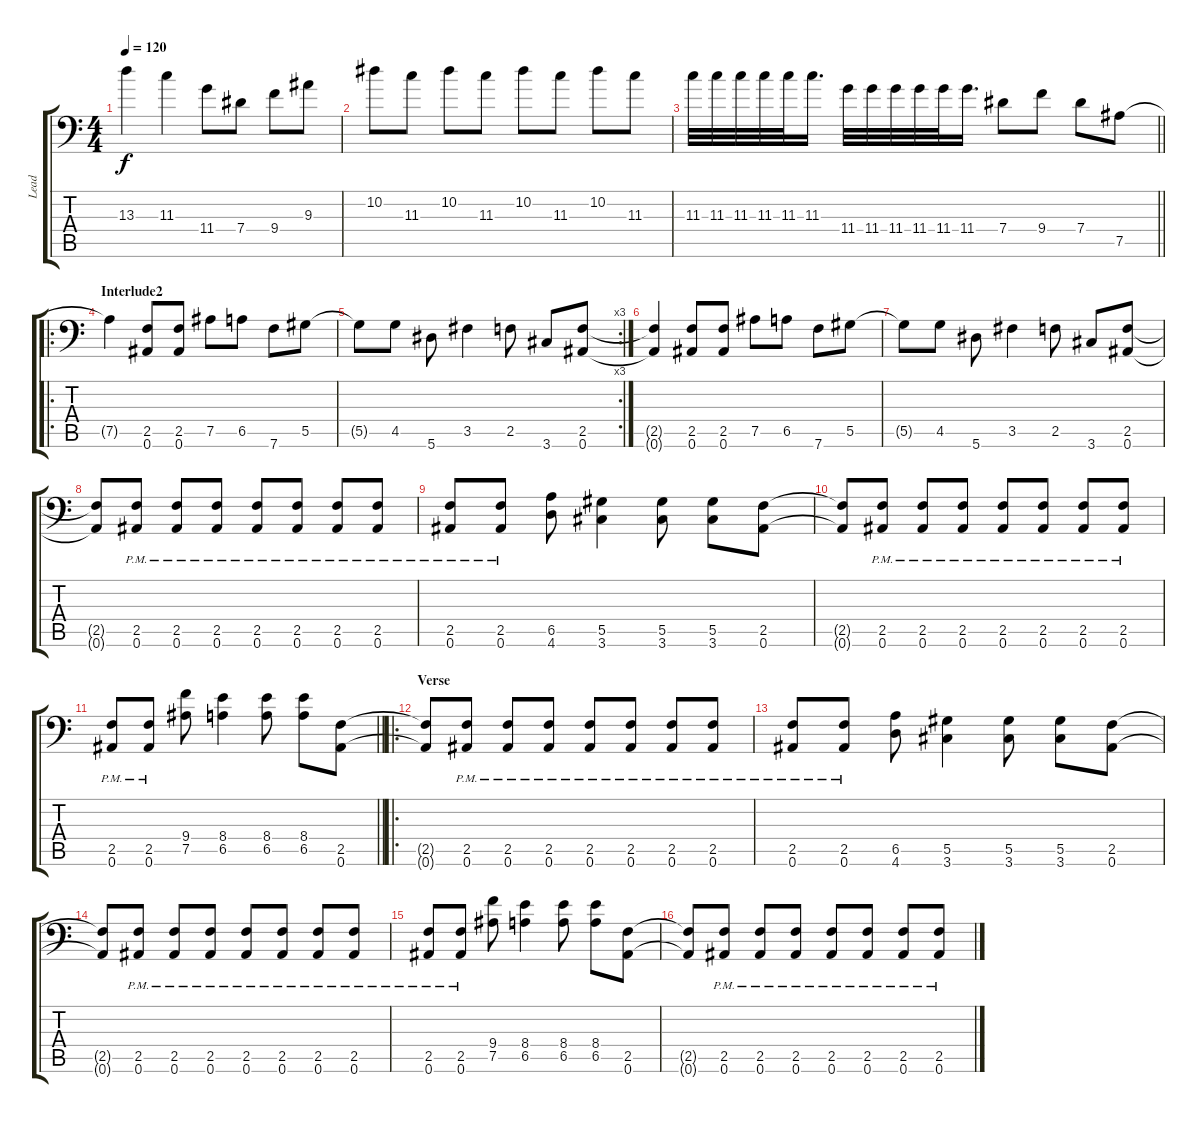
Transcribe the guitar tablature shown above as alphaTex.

\track ("Lead" "Lead") {instrument distortionguitar}
\staff {score tabs}
\tuning (Bb3 F3 Db3 Ab2 Eb2 Bb1) {hide}
\ts (4 4)
\tempo 120
\clef f4
\ks c
13.3{t}.4{dy f} 11.3.4 11.4.8 7.4.8 9.4.8 9.3.8 |
10.2.8 11.3.8 10.2.8 11.3.8 10.2.8 11.3.8 10.2.8 11.3.8 |
\barLineRight lightlight
11.3.32 11.3.32 11.3.32 11.3.32 11.3.32 11.3.16{d} 11.4.32 11.4.32 11.4.32 11.4.32 11.4.32 11.4.16{d} 7.4.8 9.4.8 7.4.8 7.5.8 |
\ro
\section ("" "Interlude2")
7.5{t}.4 (2.5 0.6).8 (2.5 0.6).8 7.5.8 6.5.8 7.6.8 5.5.8 |
\rc 3
5.5{t}.8 4.5.8 5.6.8 3.5.4 2.5.8 3.6.8 (2.5 0.6).8 |
(2.5{t} 0.6{t}).4 (2.5 0.6).8 (2.5 0.6).8 7.5.8 6.5.8 7.6.8 5.5.8 |
5.5{t}.8 4.5.8 5.6.8 3.5.4 2.5.8 3.6.8 (2.5 0.6).8 |
(2.5{t} 0.6{t}).8 (2.5{pm} 0.6{pm}).8 (2.5{pm} 0.6{pm}).8 (2.5{pm} 0.6{pm}).8 (2.5{pm} 0.6{pm}).8 (2.5{pm} 0.6{pm}).8 (2.5{pm} 0.6{pm}).8 (2.5{pm} 0.6{pm}).8 |
(2.5{pm} 0.6{pm}).8 (2.5{pm} 0.6).8 (6.5 4.6).8 (5.5 3.6).4 (5.5 3.6).8 (5.5 3.6).8 (2.5 0.6).8 |
(2.5{t} 0.6{t}).8 (2.5{pm} 0.6{pm}).8 (2.5{pm} 0.6{pm}).8 (2.5{pm} 0.6{pm}).8 (2.5{pm} 0.6{pm}).8 (2.5{pm} 0.6{pm}).8 (2.5{pm} 0.6{pm}).8 (2.5{pm} 0.6{pm}).8 |
\barLineRight lightlight
(2.5{pm} 0.6{pm}).8 (2.5{pm} 0.6).8 (9.4 7.5).8 (8.4 6.5).4 (8.4 6.5).8 (8.4 6.5).8 (2.5 0.6).8 |
\ro
\section ("" "Verse")
(2.5{t} 0.6{t}).8 (2.5{pm} 0.6{pm}).8 (2.5{pm} 0.6{pm}).8 (2.5{pm} 0.6{pm}).8 (2.5{pm} 0.6{pm}).8 (2.5{pm} 0.6{pm}).8 (2.5{pm} 0.6{pm}).8 (2.5{pm} 0.6{pm}).8 |
(2.5{pm} 0.6{pm}).8 (2.5{pm} 0.6).8 (6.5 4.6).8 (5.5 3.6).4 (5.5 3.6).8 (5.5 3.6).8 (2.5 0.6).8 |
(2.5{t} 0.6{t}).8 (2.5{pm} 0.6{pm}).8 (2.5{pm} 0.6{pm}).8 (2.5{pm} 0.6{pm}).8 (2.5{pm} 0.6{pm}).8 (2.5{pm} 0.6{pm}).8 (2.5{pm} 0.6{pm}).8 (2.5{pm} 0.6{pm}).8 |
(2.5{pm} 0.6{pm}).8 (2.5{pm} 0.6).8 (9.4 7.5).8 (8.4 6.5).4 (8.4 6.5).8 (8.4 6.5).8 (2.5 0.6).8 |
(2.5{t} 0.6{t}).8 (2.5{pm} 0.6{pm}).8 (2.5{pm} 0.6{pm}).8 (2.5{pm} 0.6{pm}).8 (2.5{pm} 0.6{pm}).8 (2.5{pm} 0.6{pm}).8 (2.5{pm} 0.6{pm}).8 (2.5{pm} 0.6{pm}).8
